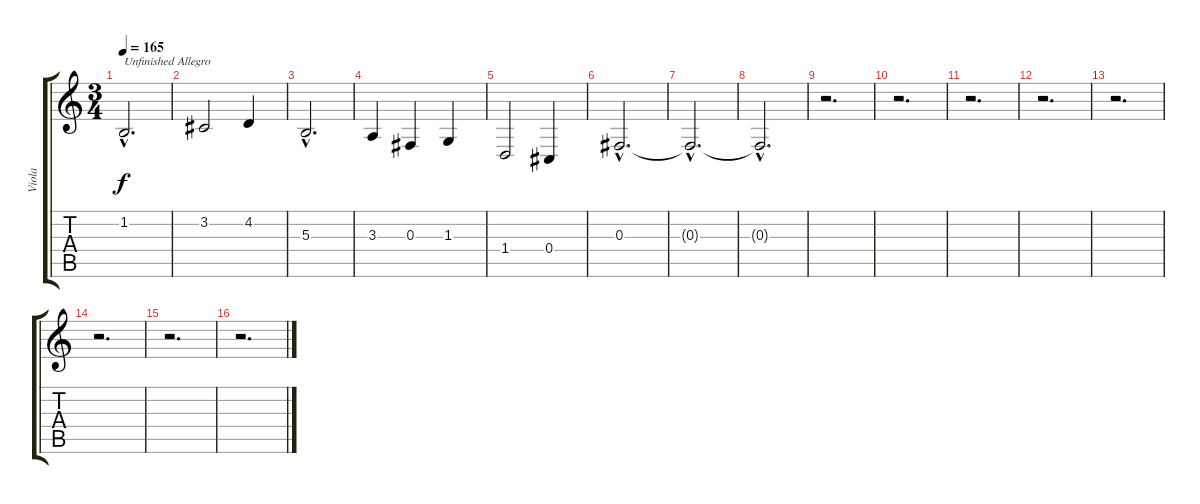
\track ("Viola" "Viola") {instrument viola}
\staff {score tabs}
\tuning (Eb4 Bb3 Gb3 Db3 Ab2 Eb2) {hide}
\ts (3 4)
\tempo 165
\tempo 125
\tempo 165
\clef g2
\ks c
1.2{hac}.2{d txt "Unfinished Allegro" dy f instrument viola} |
3.2.2 4.2.4 |
5.3{hac}.2{d} |
3.3.4 0.3.4 1.3.4 |
1.4.2 0.4.4 |
0.3{hac}.2{d} |
0.3{hac t}.2{d} |
0.3{hac t}.2{d} |
r.2{d} |
r.2{d} |
r.2{d} |
r.2{d} |
r.2{d} |
r.2{d} |
r.2{d} |
r.2{d}
